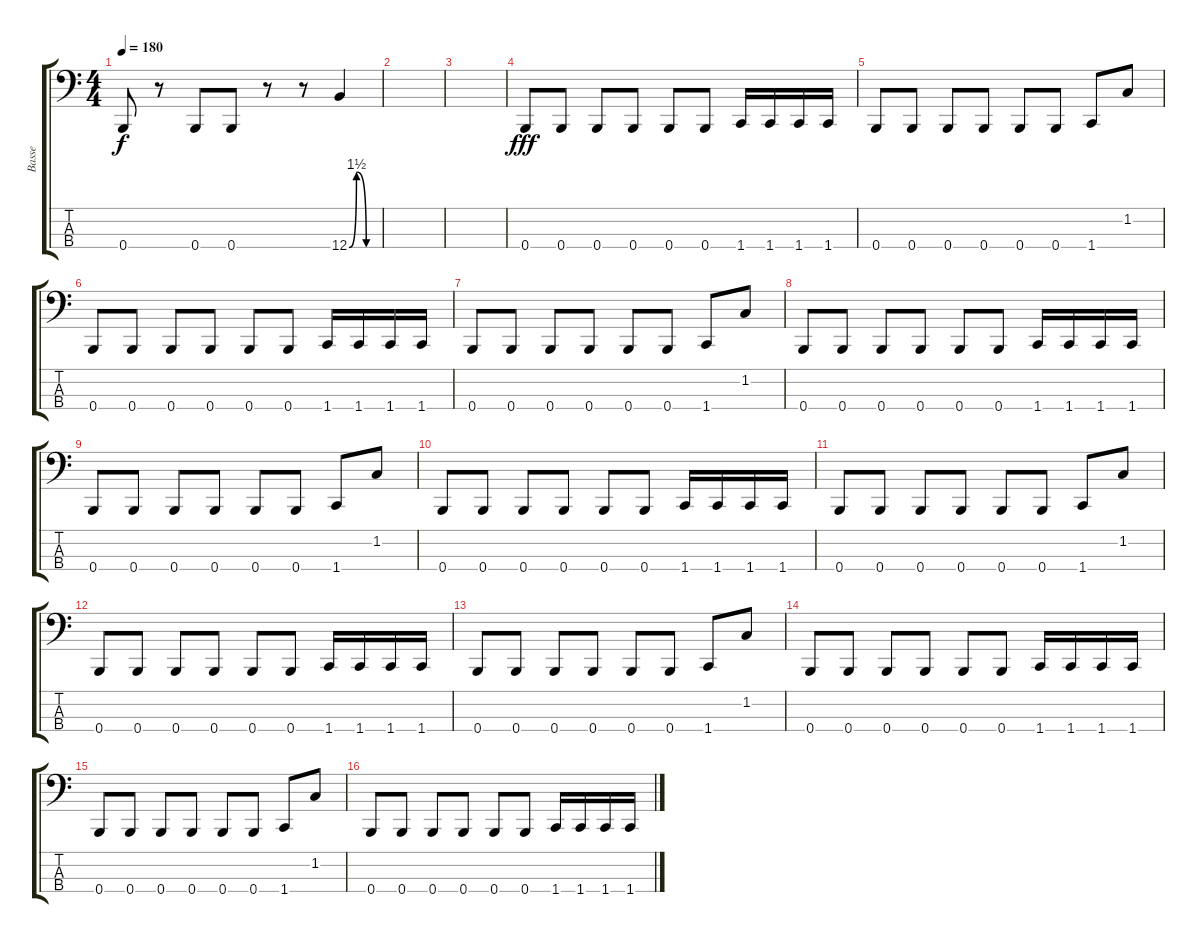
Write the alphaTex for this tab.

\track ("Basse" "Basse") {instrument electricbasspick}
\staff {score tabs}
\tuning (E2 B1 Gb1 B0) {hide}
\ts (4 4)
\tempo 180
\clef f4
\ks c
0.4.8{dy f} r.8 0.4.8 0.4.8 r.8 r.8 12.4{be (custom 0 0 15 6 35 0 60 0)}.4 |
|
|
0.4.8{dy fff} 0.4.8 0.4.8 0.4.8 0.4.8 0.4.8 1.4.16 1.4.16 1.4.16 1.4.16 |
0.4.8 0.4.8 0.4.8 0.4.8 0.4.8 0.4.8 1.4.8 1.2.8 |
0.4.8 0.4.8 0.4.8 0.4.8 0.4.8 0.4.8 1.4.16 1.4.16 1.4.16 1.4.16 |
0.4.8 0.4.8 0.4.8 0.4.8 0.4.8 0.4.8 1.4.8 1.2.8 |
0.4.8 0.4.8 0.4.8 0.4.8 0.4.8 0.4.8 1.4.16 1.4.16 1.4.16 1.4.16 |
0.4.8 0.4.8 0.4.8 0.4.8 0.4.8 0.4.8 1.4.8 1.2.8 |
0.4.8 0.4.8 0.4.8 0.4.8 0.4.8 0.4.8 1.4.16 1.4.16 1.4.16 1.4.16 |
0.4.8 0.4.8 0.4.8 0.4.8 0.4.8 0.4.8 1.4.8 1.2.8 |
0.4.8 0.4.8 0.4.8 0.4.8 0.4.8 0.4.8 1.4.16 1.4.16 1.4.16 1.4.16 |
0.4.8 0.4.8 0.4.8 0.4.8 0.4.8 0.4.8 1.4.8 1.2.8 |
0.4.8 0.4.8 0.4.8 0.4.8 0.4.8 0.4.8 1.4.16 1.4.16 1.4.16 1.4.16 |
0.4.8 0.4.8 0.4.8 0.4.8 0.4.8 0.4.8 1.4.8 1.2.8 |
0.4.8 0.4.8 0.4.8 0.4.8 0.4.8 0.4.8 1.4.16 1.4.16 1.4.16 1.4.16
